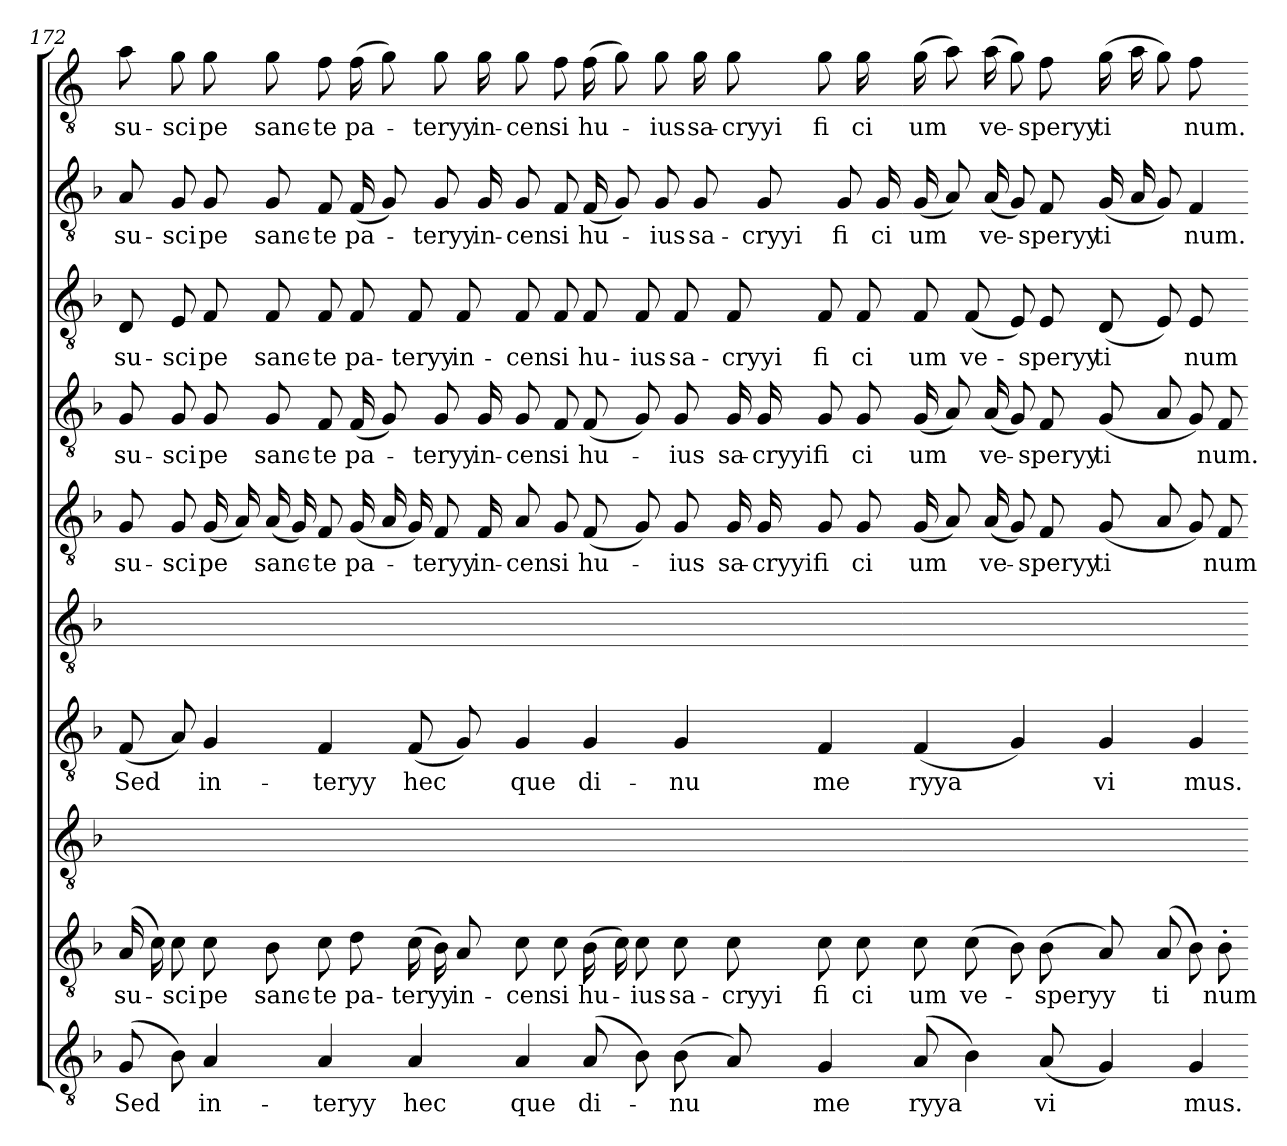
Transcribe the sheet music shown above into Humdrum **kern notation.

**kern	**text	**kern	**text	**kern	**kern	**text	**kern	**kern	**text	**kern	**text	**kern	**text	**kern	**text	**kern	**text
*part10	*part10	*part9	*part9	*part8	*part7	*part7	*part6	*part5	*part5	*part4	*part4	*part3	*part3	*part2	*part2	*part1	*part1
*staff10	*staff10	*staff9	*staff9	*staff8	*staff7	*staff7	*staff6	*staff5	*staff5	*staff4	*staff4	*staff3	*staff3	*staff2	*staff2	*staff1	*staff1
*clefGv2	*	*clefGv2	*	*clefGv2	*clefGv2	*	*clefGv2	*clefGv2	*	*clefGv2	*	*clefGv2	*	*clefGv2	*	*clefGv2	*
*k[b-]	*	*k[b-]	*	*k[b-]	*k[b-]	*	*k[b-]	*k[b-]	*	*k[b-]	*	*k[b-]	*	*k[b-]	*	*k[]	*
=172	=172	=172	=172	=172	=172	=172	=172	=172	=172	=172	=172	=172	=172	=172	=172	=172	=172
(8G	Sed	(16A	su-	1ryy	(8F	Sed	1ryy	8G	su-	8G	su-	8D	su-	8A	su-	8a	su-
.	.	16c)	.	.	.	.	.	.	.	.	.	.	.	.	.	.	.
8B-)	.	8c	sci	.	8A)	.	.	8G	sci	8G	sci	8E	sci	8G	sci	8g	sci
4A	in-	8c	-pe	.	4G	in-	.	(16G	-pe	8G	-pe	8F	-pe	8G	-pe	8g	-pe
.	.	.	.	.	.	.	.	16A)	.	.	.	.	.	.	.	.	.
.	.	8B-	sanc-	.	.	.	.	(16A	sanc-	8G	sanc-	8F	sanc-	8G	sanc-	8g	sanc-
.	.	.	.	.	.	.	.	16G)	.	.	.	.	.	.	.	.	.
4A	-teryy	8c	-te	.	4F	-teryy	.	8F	-te	8F	-te	8F	-te	8F	-te	8f	-te
.	.	8d	pa-	.	.	.	.	(16G	pa-	(16F	pa-	8F	pa-	(16F	pa-	(16f	pa-
.	.	.	.	.	.	.	.	16A	.	8G)	.	.	.	8G)	.	8g)	.
4A	hec	(16c	-teryy	.	(8F	hec	.	16G)	.	.	.	8F	-teryy	.	.	.	.
.	.	16B-)	.	.	.	.	.	8F	-teryy	8G	-teryy	.	.	8G	-teryy	8g	-teryy
.	.	8A	in-	.	8G)	.	.	.	.	.	.	8F	in-	.	.	.	.
.	.	.	.	.	.	.	.	16F	in-	16G	in-	.	.	16G	in-	16g	in-
=173-	=173-	=173-	=173-	=173-	=173-	=173-	=173-	=173-	=173-	=173-	=173-	=173-	=173-	=173-	=173-	=173-	=173-
4A	que	8c	cen	1ryy	4G	que	1ryy	8A	cen	8G	cen	8F	cen	8G	cen	8g	cen
.	.	8c	-si	.	.	.	.	8G	-si	8F	-si	8F	-si	8F	-si	8f	-si
(8A	di-	(16B-	hu-	.	4G	di-	.	(8F	hu-	(8F	hu-	8F	hu-	(16F	hu-	(16f	hu-
.	.	16c)	.	.	.	.	.	.	.	.	.	.	.	8G)	.	8g)	.
8B-)	.	8c	-ius	.	.	.	.	8G)	.	8G)	.	8F	-ius	.	.	.	.
.	.	.	.	.	.	.	.	.	.	.	.	.	.	8G	-ius	8g	-ius
(8B-	nu	8c	sa-	.	4G	nu	.	8G	-ius	8G	-ius	8F	sa-	.	.	.	.
.	.	.	.	.	.	.	.	.	.	.	.	.	.	8G	sa-	16g	sa-
8A)	.	8c	cryyi	.	.	.	.	16G	sa-	16G	sa-	8F	cryyi	.	.	8g	cryyi
.	.	.	.	.	.	.	.	16G	cryyi	16G	cryyi	.	.	8G	cryyi	.	.
4G	me	8c	fi	.	4F	me	.	8G	fi	8G	fi	8F	fi	.	.	8g	fi
.	.	.	.	.	.	.	.	.	.	.	.	.	.	8G	fi	.	.
.	.	8c	ci	.	.	.	.	8G	ci	8G	ci	8F	ci	.	.	16g	ci
.	.	.	.	.	.	.	.	.	.	.	.	.	.	16G	ci	16ryy	.
=174-	=174-	=174-	=174-	=174-	=174-	=174-	=174-	=174-	=174-	=174-	=174-	=174-	=174-	=174-	=174-	=174-	=174-
(8A	ryya	8c	-um	1ryy	(4F	ryya	1ryy	(16G	-um	(16G	-um	8F	-um	(16G	-um	(16g	-um
.	.	.	.	.	.	.	.	8A)	.	8A)	.	.	.	8A)	.	8a)	.
4B-)	.	(8c	ve-	.	.	.	.	.	.	.	.	(8F	ve-	.	.	.	.
.	.	.	.	.	.	.	.	(16A	ve-	(16A	ve-	.	.	(16A	ve-	(16a	ve-
.	.	8B-)	.	.	4G)	.	.	8G)	.	8G)	.	8E)	.	8G)	.	8g)	.
(8A	vi	(8B-	speryy	.	.	.	.	8F	speryy	8F	speryy	8E	speryy	8F	speryy	8f	speryy
4G)	.	8A)	.	.	4G	vi	.	(8G	ti	(8G	ti	(8D	ti	(16G	ti	(16g	ti
.	.	.	.	.	.	.	.	.	.	.	.	.	.	16A	.	16a	.
.	.	(8A	ti	.	.	.	.	8A	.	8A	.	8E)	.	8G)	.	8g)	.
4G	-mus.	8B-)	.	.	4G	-mus.	.	8G)	.	8G)	.	8E	-num	4F	-num.	8f	-num.
.	.	8B-'	-num	.	.	.	.	8F	-num	8F	-num.	8ryy	.	.	.	8ryy	.
=-	=-	=-	=-	=-	=-	=-	=-	=-	=-	=-	=-	=-	=-	=-	=-	=-	=-
*-	*-	*-	*-	*-	*-	*-	*-	*-	*-	*-	*-	*-	*-	*-	*-	*-	*-
